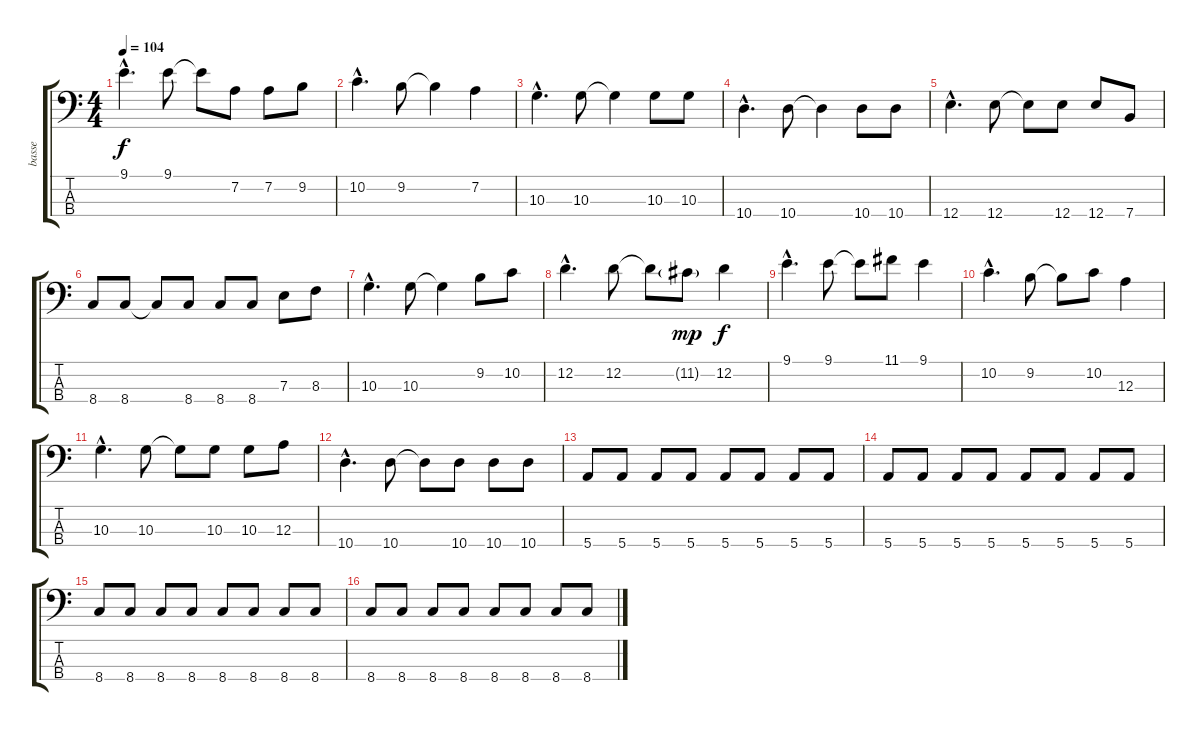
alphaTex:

\track ("basse" "basse") {instrument electricbassfinger}
\staff {score tabs}
\tuning (G2 D2 A1 E1) {hide}
\ts (4 4)
\tempo 104
\clef f4
\ks c
9.1{hac}.4{d dy f} 9.1.8 9.1{t}.8 7.2.8 7.2.8 9.2.8 |
10.2{hac}.4{d} 9.2.8 9.2{t}.4 7.2.4 |
10.3{hac}.4{d} 10.3.8 10.3{t}.4 10.3.8 10.3.8 |
10.4{hac}.4{d} 10.4.8 10.4{t}.4 10.4.8 10.4.8 |
12.4{hac}.4{d} 12.4.8 12.4{t}.8 12.4.8 12.4.8 7.4.8 |
8.4.8 8.4.8 8.4{t}.8 8.4.8 8.4.8 8.4.8 7.3.8 8.3.8 |
10.3{hac}.4{d} 10.3.8 10.3{t}.4 9.2.8 10.2.8 |
12.2{hac}.4{d} 12.2.8 12.2{t}.8 11.2{g}.8{dy mp} 12.2.4{dy f} |
9.1{hac}.4{d} 9.1.8 9.1{t}.8 11.1.8 9.1.4 |
10.2{hac}.4{d} 9.2.8 9.2{t}.8 10.2.8 12.3.4 |
10.3{hac}.4{d} 10.3.8 10.3{t}.8 10.3.8 10.3.8 12.3.8 |
10.4{hac}.4{d} 10.4.8 10.4{t}.8 10.4.8 10.4.8 10.4.8 |
5.4.8 5.4.8 5.4.8 5.4.8 5.4.8 5.4.8 5.4.8 5.4.8 |
5.4.8 5.4.8 5.4.8 5.4.8 5.4.8 5.4.8 5.4.8 5.4.8 |
8.4.8 8.4.8 8.4.8 8.4.8 8.4.8 8.4.8 8.4.8 8.4.8 |
8.4.8 8.4.8 8.4.8 8.4.8 8.4.8 8.4.8 8.4.8 8.4.8
